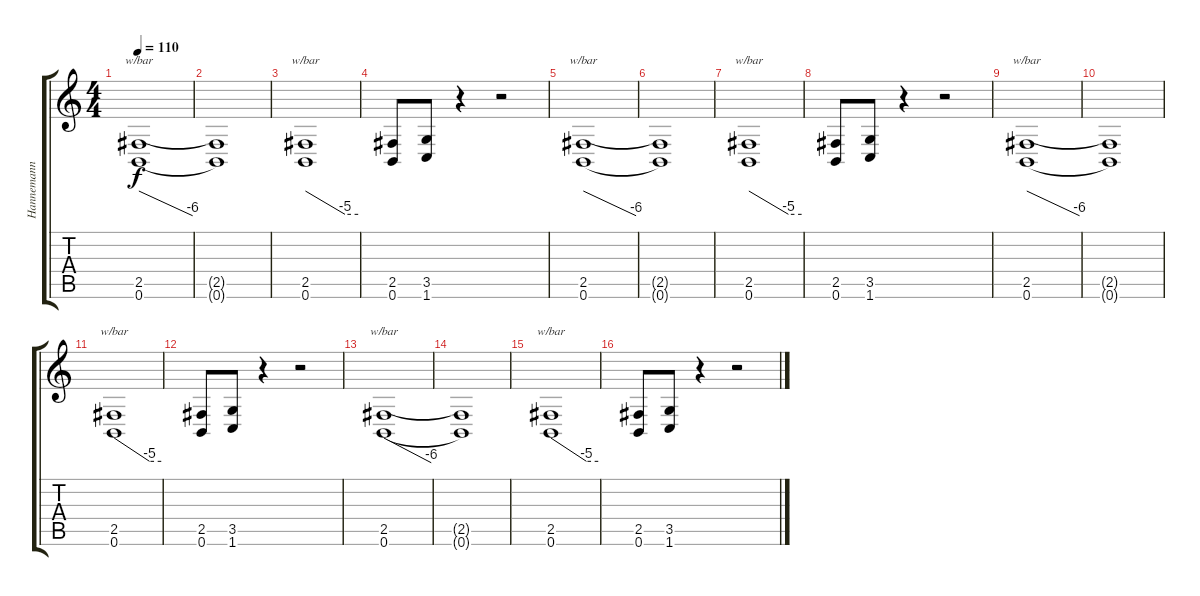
\track ("Hannemann" "Hannemann") {instrument distortionguitar}
\staff {score tabs}
\tuning (B3 Gb3 D3 A2 E2 B1) {hide}
\ts (4 4)
\tempo 110
\clef g2
\ks c
(2.5 0.6).1{tbe (dive default 0 0 60 -24) dy f instrument distortionguitar} |
(2.5{t} 0.6{t}).1 |
(2.5 0.6).1{tbe (custom default 0 0 45 -20 60 -20)} |
(2.5 0.6).8 (3.5 1.6).8 r.4 r.2 |
(2.5 0.6).1{tbe (dive default 0 0 60 -24)} |
(2.5{t} 0.6{t}).1 |
(2.5 0.6).1{tbe (custom default 0 0 45 -20 60 -20)} |
(2.5 0.6).8 (3.5 1.6).8 r.4 r.2 |
(2.5 0.6).1{tbe (dive default 0 0 60 -24)} |
(2.5{t} 0.6{t}).1 |
(2.5 0.6).1{tbe (custom default 0 0 45 -20 60 -20)} |
(2.5 0.6).8 (3.5 1.6).8 r.4 r.2 |
(2.5 0.6).1{tbe (dive default 0 0 60 -24)} |
(2.5{t} 0.6{t}).1 |
(2.5 0.6).1{tbe (custom default 0 0 45 -20 60 -20)} |
(2.5 0.6).8 (3.5 1.6).8 r.4 r.2
